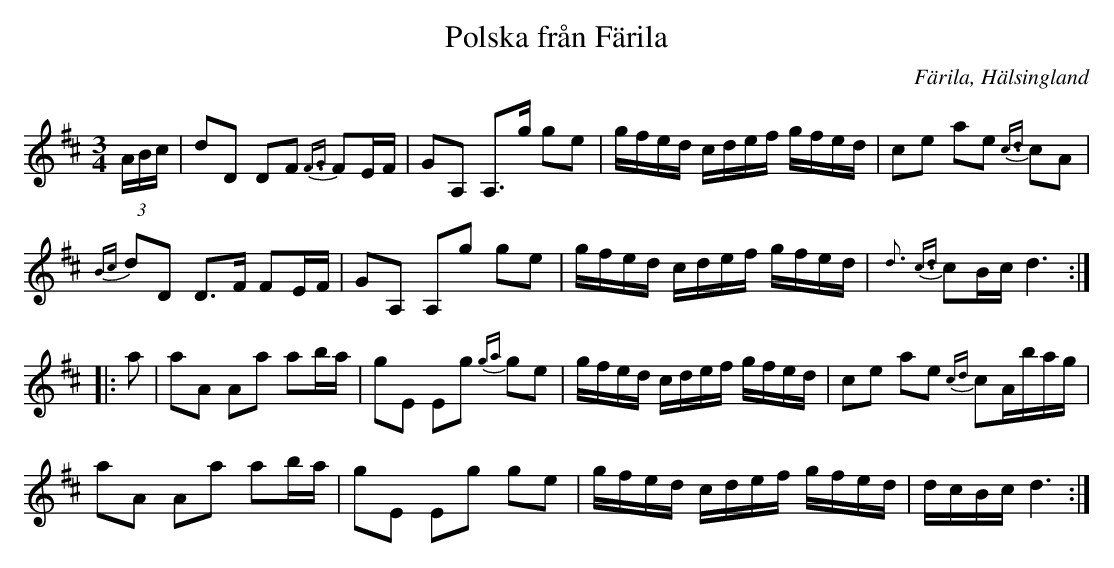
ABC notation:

X:1
T:Polska från Färila
O:Färila, Hälsingland
M:3/4
L:1/16
U:t=turn
K:D
(3ABc | d2D2 D2F2 {F3/2G}F2EF | G2A,2 A,2>g2 g2e2 | gfed cdef gfed | c2e2 a2e2 {c3/2d}c2A2 |
{Bc}d2D2 D2>F2 F2EF | G2A,2 A,2g2 g2e2 | gfed cdef gfed | {d3/2}{c3/2d}c2Bc d6 ::
a2 | a2A2 A2a2 a2ba | g2E2 E2g2 {ga}g2e2 | gfed cdef gfed | c2e2 a2e2 {cd}c2A5/6b3/6a2/6g2/6 |
a2A2 A2a2 a2ba | g2E2 E2g2 g2e2 | gfed cdef gfed | dcBc d6 :|
